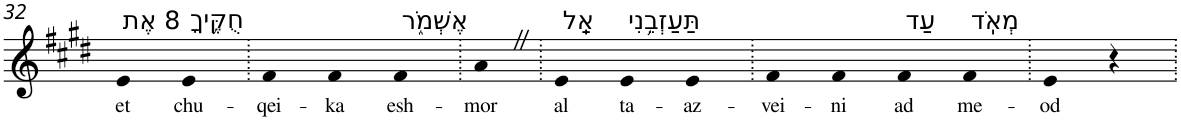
**kern	**text
*part1	*part1
*staff1	*staff1
*I"Piano	*
*I'Pno	*
!!LO:PB:g=z
*clefG2	*
*k[f#c#g#d#]	*
*E:	*
=32	=32
!LO:TX:a:t=8 אֶת	!
!	!LO:LY:b
4e	et
!LO:TX:a:t=חֻקֶּ֥יךָ	!
!	!LO:LY:b
4e	chu-
=33.	=33.
!	!LO:LY:b
4f#	-qei-
!	!LO:LY:b
4f#	-ka
!LO:TX:a:t=אֶשְׁמֹ֑ר	!
!	!LO:LY:b
4f#	esh-
=34.	=34.
!	!LO:LY:b
4aZ	-mor
=35.	=35.
!LO:TX:a:t=אַֽל	!
!	!LO:LY:b
4e	al
!LO:TX:a:t=תַּעַזְבֵ֥נִי	!
!	!LO:LY:b
4e	ta-
!	!LO:LY:b
4e	-az-
=36.	=36.
!	!LO:LY:b
4f#	-vei-
!	!LO:LY:b
4f#	-ni
!LO:TX:a:t=עַד	!
!	!LO:LY:b
4f#	ad
!LO:TX:a:t=מְאֹֽד	!
!	!LO:LY:b
4f#	me-
=37.	=37.
!	!LO:LY:b
4e	-od
4r	.
=.	=.
*-	*-
